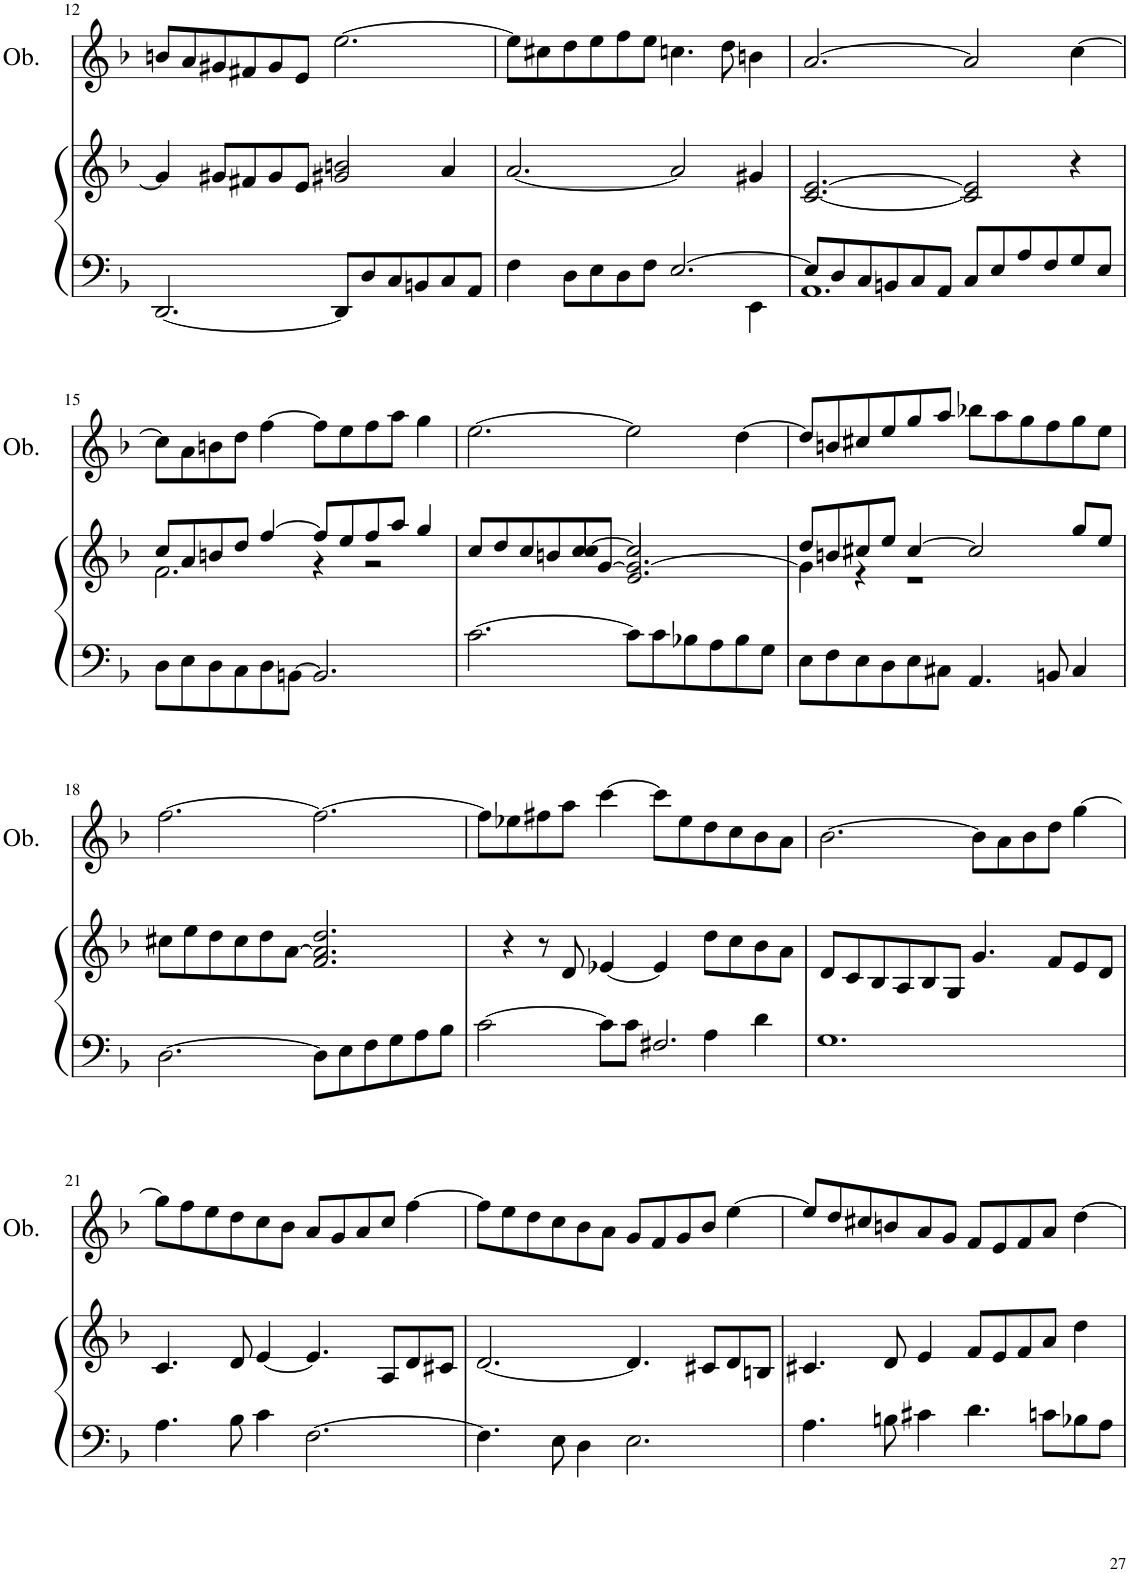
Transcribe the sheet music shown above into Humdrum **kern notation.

**kern	**kern	**kern
*part2	*part2	*part1
*staff3	*staff2	*staff1
*I"Piano	*	*I"Oboe
*I'Pno	*	*I'Ob.
!!LO:PB:g=z
*clefF4	*clefG2	*clefG2
*k[b-]	*k[b-]	*k[b-]
*M6/4	*M6/4	*M6/4
=12	=12	=12
[2.DD/	4g#/]	8bn/L
.	.	8a/
.	8g#X/L	8g#X/
.	8f#X/	8f#X/
.	8g#/	8g#/
.	8e/J	8e/J
8DD/L]	2g#X/ 2bn/	[2.ee\
8D/	.	.
8C/	.	.
8BBn/	.	.
8C/	4a/	.
8AA/J	.	.
=13	=13	=13
*^	*	*
4F\	4ryy	[2.a/	8ee\L]
.	.	.	8cc#X\
*v	*v	*	*
8D\L	.	8dd\
8E\	.	8ee\
8D\	.	8ff\
8F\J	.	8ee\J
[2.E/	2a/]	4.ccn\
.	.	8dd\
*^	*	*
.	4EE\	4g#X/	4bn\
=14	=14	=14	=14
8E/L]	1.AA	[2.c/ [2.e/	[>2.a/
8D/	.	.	.
8C/	.	.	.
8BBn/	.	.	.
8C/	.	.	.
8AA/J	.	.	.
8C/L	.	2c/] 2e/]	2a/]
8E/	.	.	.
8A/	.	.	.
8F/	.	.	.
8G/	.	4r	[4cc\
8E/J	.	.	.
*v	*v	*	*
!!LO:LB:g=z
=15	=15	=15
*	*^	*
8D\L	8cc/L	2.f\	8cc\L]
8E\	8a/	.	8a\
8D\	8bn/	.	8bn\
8C\	8dd/J	.	8dd\J
8D\	[4ff/	.	[4ff\
[8BBn\J	.	.	.
2.BB/]	8ff/L]	4r	8ff\L]
.	8ee/	.	8ee\
.	8ff/	2r	8ff\
.	8aa/J	.	8aa\J
.	4gg/	.	4gg\
=16	=16	=16	=16
[2.c\	8cc/L	2ryy	[2.ee\
.	8dd/	.	.
.	8cc/	.	.
.	8bn/	.	.
.	8cc/	[4cc/	.
.	[>8g/J	.	.
8c\L]	2.e/ 2.g/_	2cc/]	2ee\]
8c\	.	.	.
8B-X\	.	.	.
8A\	.	.	.
8B-\	.	4ryy	[4dd\
8G\J	.	.	.
=17	=17	=17	=17
8E\L	8dd/L	4g\]	8dd/L]
8F\	8bn/	.	8bn/
8E\	8cc#X/	4r	8cc#X/
8D\	8ee/J	.	8ee/
8E\	[4cc#/	1r	8gg/
8C#X\J	.	.	8aa/J
4.AA/	2cc#/]	.	8bb-X\L
.	.	.	8aa\
.	.	.	8gg\
8BBn/	.	.	8ff\
4C#/	8gg/L	.	8gg\
.	8ee/J	.	8ee\J
*	*v	*v	*
!!LO:LB:g=z
=18	=18	=18
[2.D\	8cc#X\L	[2.ff\
.	8ee\	.
.	8dd\	.
.	8cc#\	.
.	8dd\	.
.	[>8a\J	.
8D\L]	2.f/ 2.a/] 2.dd/	2.ff\_
8E\	.	.
8F\	.	.
8G\	.	.
8A\	.	.
8B-\J	.	.
=19	=19	=19
*^	*	*
[2c\	1ryy	4r	8ff\L]
.	.	.	8ee-X\
.	.	8r	8ff#X\
.	.	8d/	8aa\J
8c\L]	.	[4e-X/	[4ccc\
8c\J	.	.	.
2.F#X/	.	4e-/]	8ccc\L]
.	.	.	8ee-\
.	4A\	8dd\L	8dd\
.	.	8cc\	8cc\
.	4d\	8b-\	8b-\
.	.	8a\J	8a\J
*v	*v	*	*
=20	=20	=20
1.G	8d/L	[2.b-\
.	8c/	.
.	8B-/	.
.	8A/	.
.	8B-/	.
.	8G/J	.
.	4.g/	8b-\L]
.	.	8a\
.	.	8b-\
.	8f/L	8dd\J
.	8e/	[4gg\
.	8d/J	.
!!LO:LB:g=z
=21	=21	=21
4.A\	4.c/	8gg\L]
.	.	8ff\
.	.	8ee\
8B-\	8d/	8dd\
4c\	[4e/	8cc\
.	.	8b-\J
[2.F\	4.e/]	8a/L
.	.	8g/
.	.	8a/
.	8A/L	8cc/J
.	8d/	[4ff\
.	8c#X/J	.
=22	=22	=22
4.F\]	[2.d/	8ff\L]
.	.	8ee\
.	.	8dd\
8E\	.	8cc\
4D\	.	8b-\
.	.	8a\J
2.E\	4.d/]	8g/L
.	.	8f/
.	.	8g/
.	8c#X/L	8b-/J
.	8d/	[4ee\
.	8Bn/J	.
=23	=23	=23
4.A\	4.c#X/	8ee/L]
.	.	8dd/
.	.	8cc#X/
8Bn\	8d/	8bn/
4c#X\	4e/	8a/
.	.	8g/J
4.d\	8f/L	8f/L
.	8e/	8e/
.	8f/	8f/
8cn\L	8a/J	8a/J
8B-X\	4dd\	[4dd\
8A\J	.	.
=	=	=
*-	*-	*-
